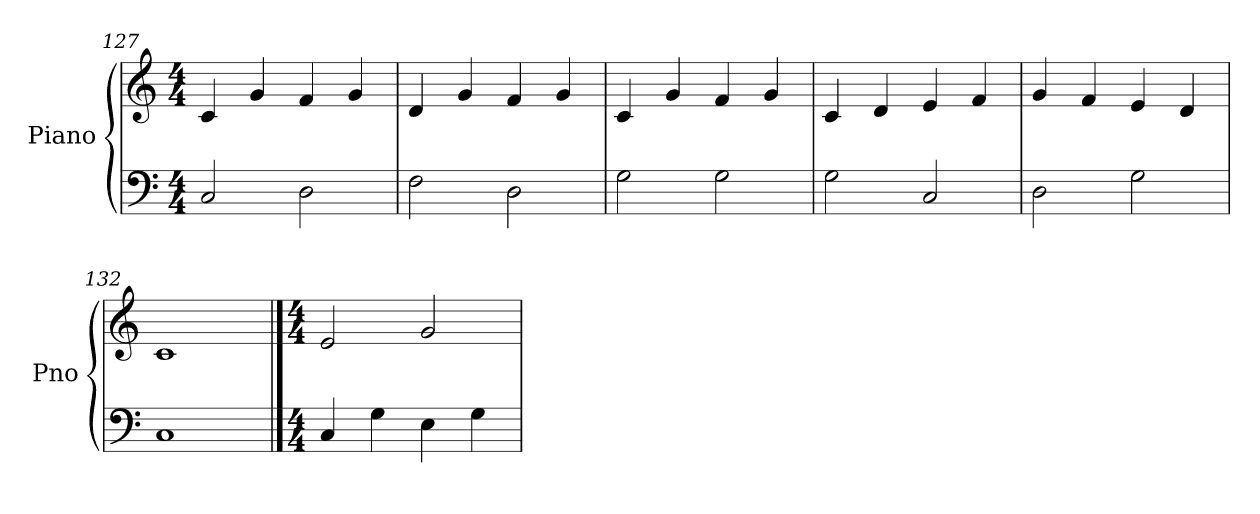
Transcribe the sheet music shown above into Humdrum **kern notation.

**kern	**kern
*part1	*part1
*staff2	*staff1
*I"Piano	*
*I'Pno	*
!!LO:LB:g=z
*clefF4	*clefG2
*k[]	*k[]
*M4/4	*M4/4
=127	=127
2C/	4c/
.	4g/
2D\	4f/
.	4g/
=128	=128
2F\	4d/
.	4g/
2D\	4f/
.	4g/
=129	=129
2G\	4c/
.	4g/
2G\	4f/
.	4g/
=130	=130
2G\	4c/
.	4d/
2C/	4e/
.	4f/
=131	=131
2D\	4g/
.	4f/
2G\	4e/
.	4d/
=132	=132
1C	1c
!!LO:PB:g=z
==133	==133
*M4/4	*M4/4
4C/	2e/
4G\	.
4E\	2g/
4G\	.
=	=
*-	*-
